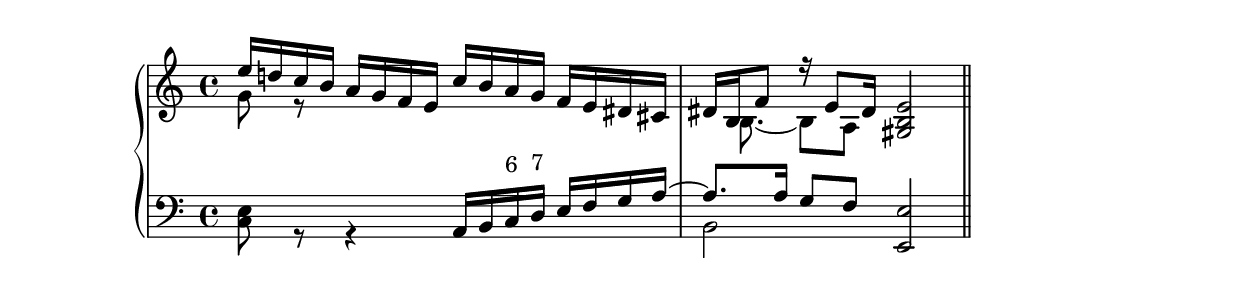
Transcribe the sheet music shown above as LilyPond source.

\version "2.10.0"
\score {
     \context PianoStaff <<
	\new Staff =  "up" {
		\clef treble
		\time 4/4
	<<
		\relative c'' {
			e16 d! c b a g f e c' b a g f e dis cis
			dis[ b f'8 ] r16 e8 dis16 <gis, b e>2 \bar "||"
		}
		\\
		\relative c'' {
			g8 r8 s4 s2
			\set Score.beatLength = #(ly:make-moment 1 8)
			s16 b,8. ~ b8[ a] s2
		}
	   >>
	}
	\new Staff =  "down" {
	        \clef bass
	<<
		\relative c {
			s2 a16 b 
			\override TextScript #'extra-offset = #'( 0.0 . 1.0 )
			c^\markup{ 6 }
			\override TextScript #'extra-offset = #'( 0.0 . 1.0 )
			d^\markup{ 7 }
			e f g a ~
			a8. a16 g8[ f] <e, e'>2
		}
		\\
		\relative c {
			<c e>8 r8 r4 s2
			b2 s2
		}
	  >>
	}
    >>
    \layout {
	ragged-right = ##t 
	\context {
	    \Staff
	    \consists Horizontal_bracket_engraver
	}
    }
}
